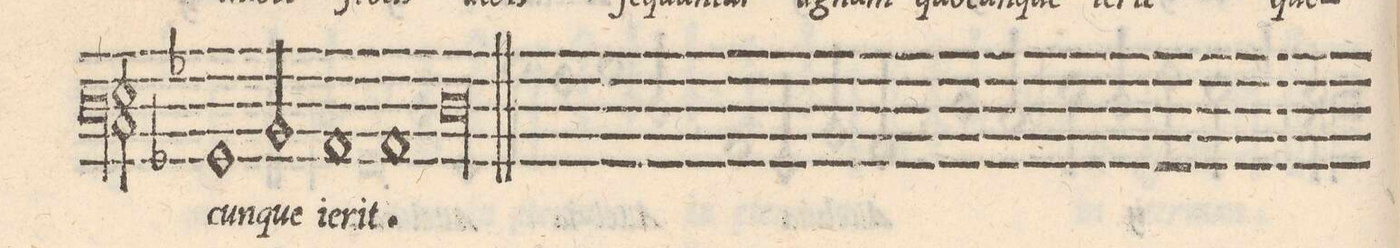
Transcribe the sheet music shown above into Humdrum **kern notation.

**kern	**text
*I"BASSVS	*
*clefF3	*
*k[b-]	*
*met(C)	*
*M2/1	*
1BB-/	-cun-
=53-	=53-
2D/	-que
1C	i-
=54-	=54-
1C	-e-
1Fl	-rit.
==	==
*-	*-
